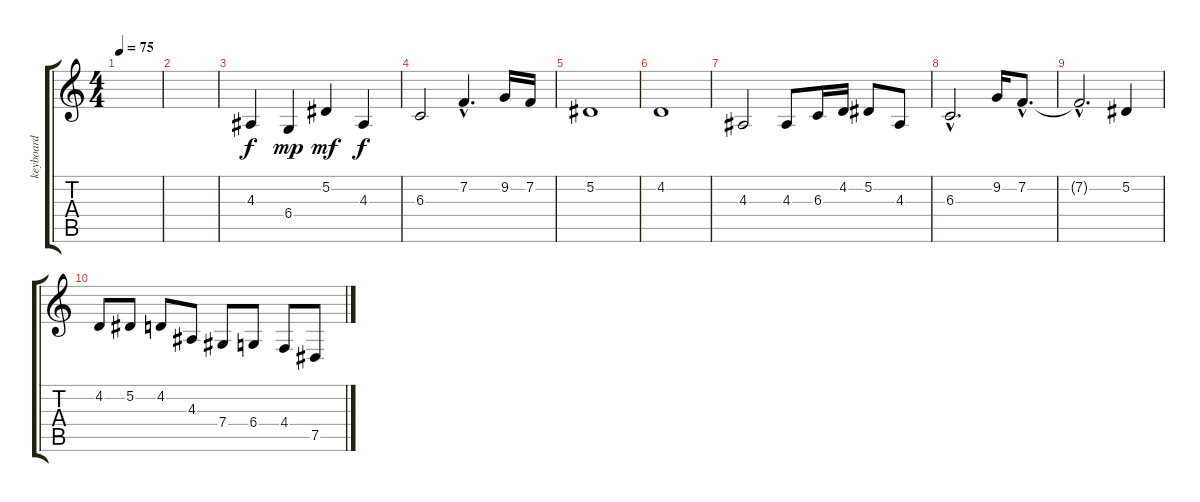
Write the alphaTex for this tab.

\track ("keyboard" "keyboard") {instrument synthstrings1}
\staff {score tabs}
\tuning (Eb4 Bb3 Gb3 Db3 Ab2 Eb2) {hide}
\ts (4 4)
\tempo 75
\clef g2
\ks c
|
|
4.3.4 6.4.4{dy mp} 5.2.4{dy mf} 4.3.4{dy f} |
6.3.2 7.2{hac}.4{d} 9.2.16 7.2.16 |
5.2.1 |
4.2.1 |
4.3.2 4.3.8 6.3.16 4.2.16 5.2.8 4.3.8 |
6.3{hac}.2{d} 9.2.16 7.2{hac}.8{d} |
7.2{hac t}.2{d} 5.2.4 |
4.2.8 5.2.8 4.2.8 4.3.8 7.4.8 6.4.8 4.4.8 7.5.8
